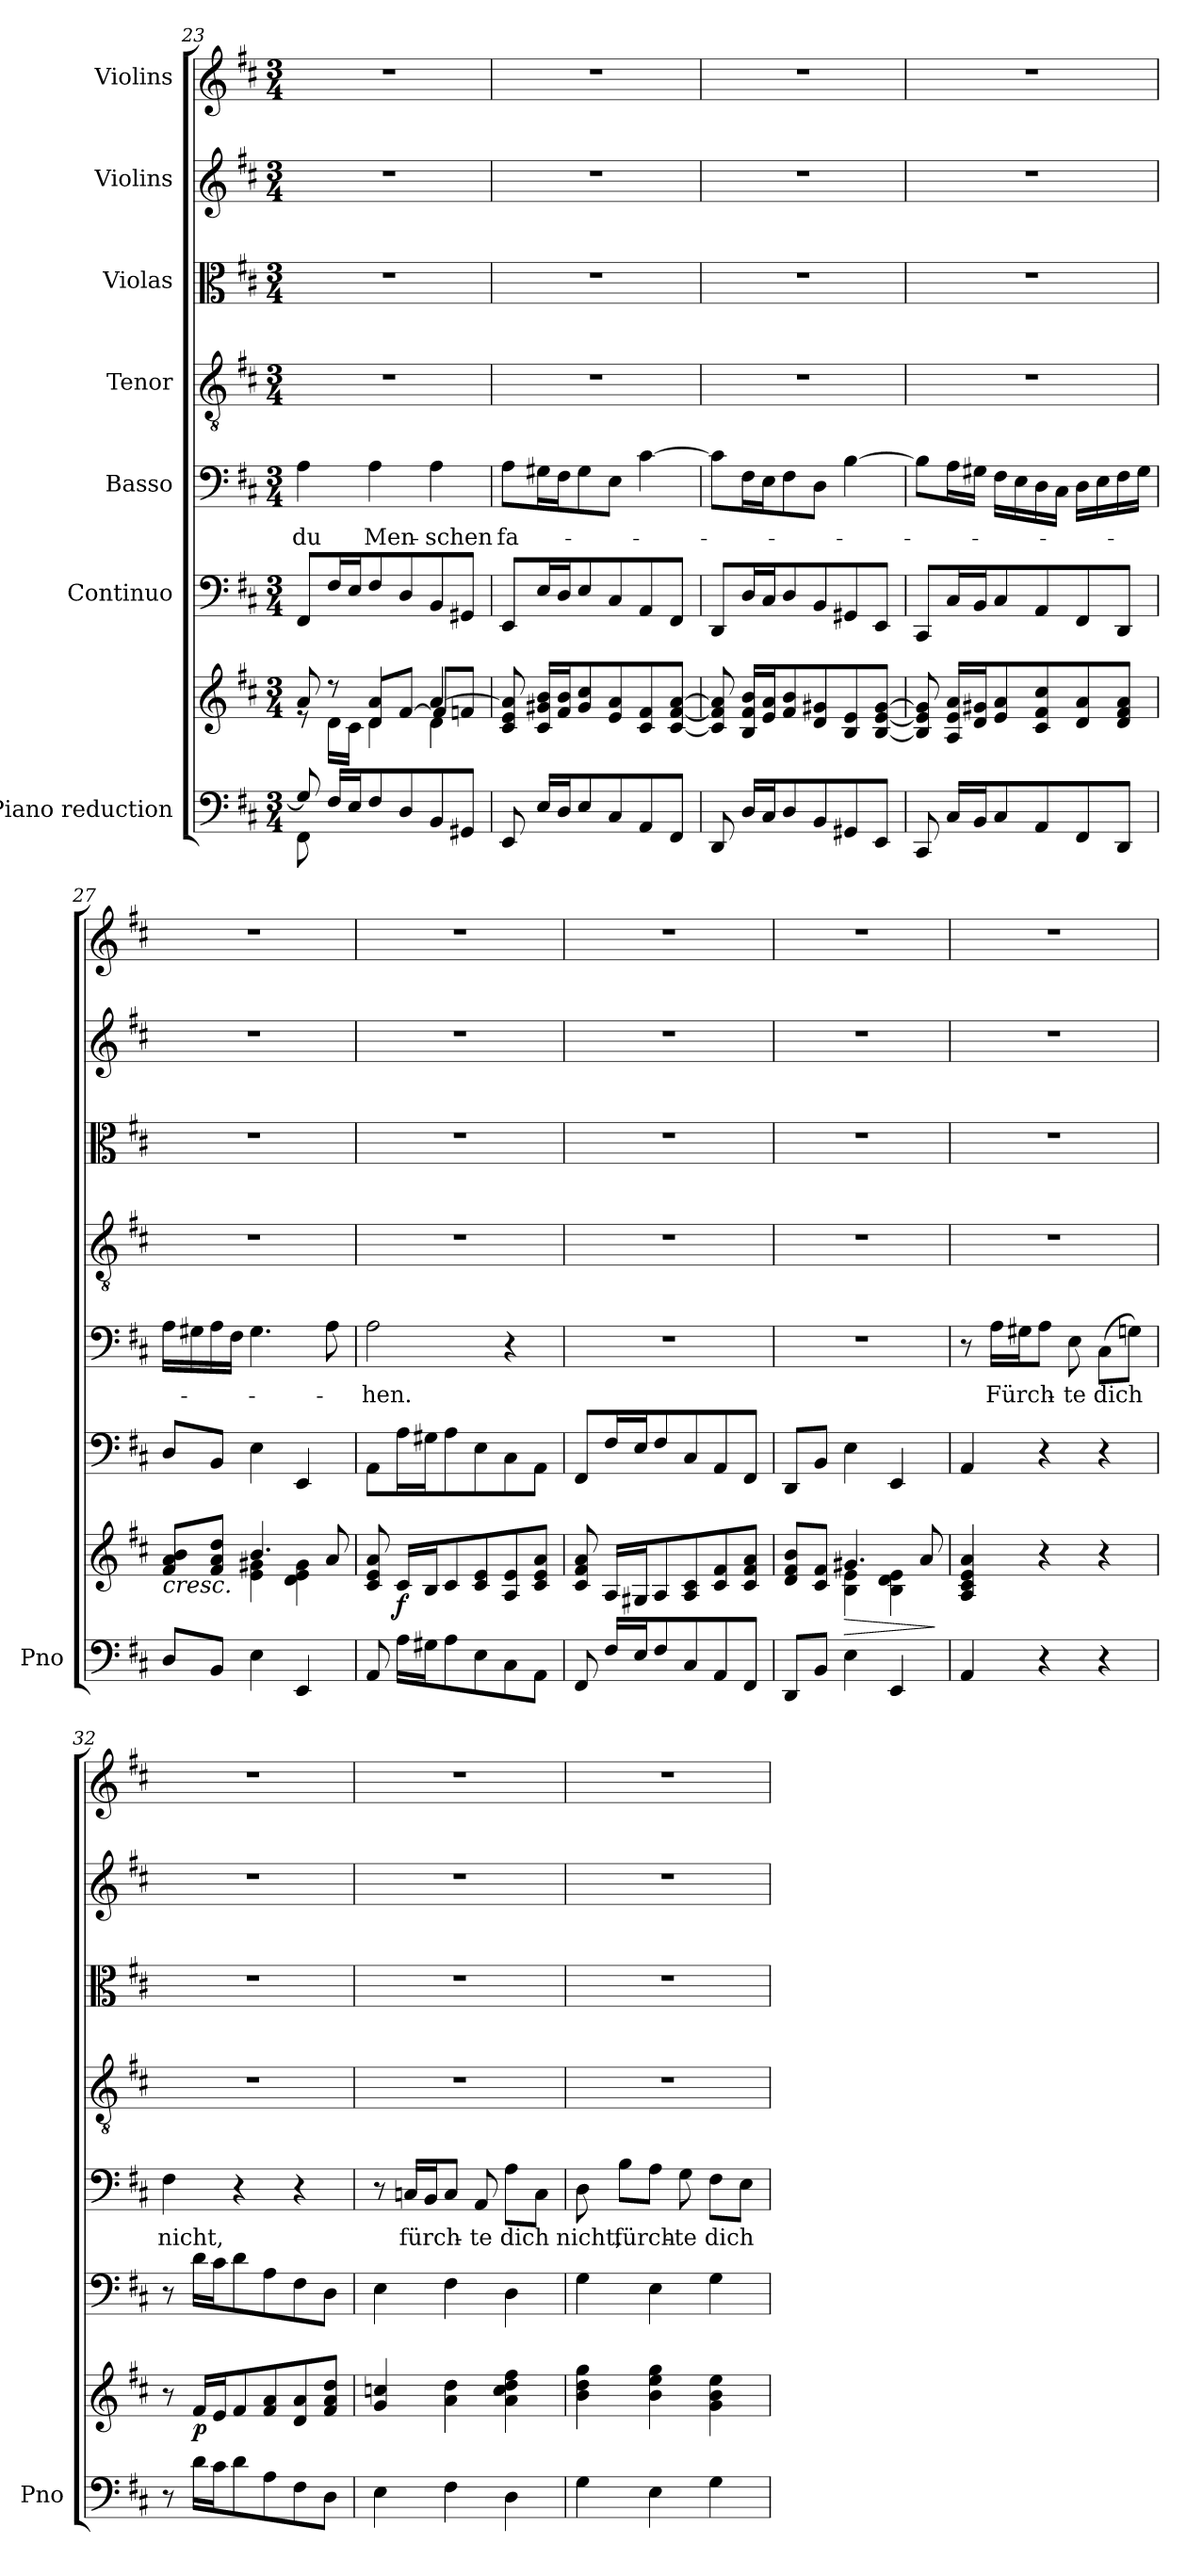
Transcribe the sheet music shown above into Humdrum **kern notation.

**kern	**kern	**dynam	**kern	**kern	**text	**kern	**kern	**kern	**kern
*part7	*part7	*part7	*part6	*part5	*part5	*part4	*part3	*part2	*part1
*staff8	*staff7	*staff7/8	*staff6	*staff5	*staff5	*staff4	*staff3	*staff2	*staff1
*I"Piano reduction	*	*	*I"Continuo	*I"Basso	*	*I"Tenor	*I"Violas	*I"Violins	*I"Violins
*I'Pno	*	*	*	*	*	*	*	*	*
*clefF4	*clefG2	*	*clefF4	*clefF4	*	*clefGv2	*clefC3	*clefG2	*clefG2
*k[f#c#]	*k[f#c#]	*	*k[f#c#]	*k[f#c#]	*	*k[f#c#]	*k[f#c#]	*k[f#c#]	*k[f#c#]
*M3/4	*M3/4	*	*M3/4	*M3/4	*	*M3/4	*M3/4	*M3/4	*M3/4
=23	=23	=23	=23	=23	=23	=23	=23	=23	=23
*^	*^	*	*	*	*	*	*	*	*
*	*	*	*^	*	*	*	*	*	*	*	*
!	!	!	!	!	!	!	!	!LO:LY:b	!	!	!	!
8G#/]	8FF#\	8a/	8re	8ryy	.	8FF#/L	4A\	du	2.r	2.r	2.r	2.r
2ryy	16F#/LL	8r	16d\LL	8ryy	.	16F#/L	.	.	.	.	.	.
.	16E/J	.	16c#\JJ	.	.	16E/J	.	.	.	.	.	.
!	!	!	!	!	!	!	!	!LO:LY:b	!	!	!	!
.	8F#/	4a/	4d\	8d/L	.	8F#/	4A\	Men-	.	.	.	.
.	8D/	.	.	[8f#/J	.	8D/	.	.	.	.	.	.
!	!	!	!	!	!	!	!	!LO:LY:b	!	!	!	!
.	8BB/	[4a/	4d\	8f#/L]	.	8BB/	4A\	-schen	.	.	.	.
8ryy	8GG#X/J	.	.	8fn/J	.	8GG#X/J	.	.	.	.	.	.
=24	=24	=24	=24	=24	=24	=24	=24	=24	=24	=24	=24	=24
!	!	!	!	!	!	!	!	!LO:LY:b	!	!	!	!
*v	*v	*	*	*	*	*	*	*	*	*	*	*
*	*v	*v	*v	*	*	*	*	*	*	*	*
8EE/	8c#/ 8e/ 8a/]	.	8EE/L	8A\L	fa-	2.r	2.r	2.r	2.r
16E/LL	16c#/ 16g#X/ 16b/LL	.	16E/L	16G#X\L	.	.	.	.	.
16D/J	16f#/ 16b/J	.	16D/J	16F#\J	.	.	.	.	.
8E/	8g#/ 8cc#/	.	8E/	8G#\	.	.	.	.	.
8C#/	8e/ 8a/	.	8C#/	8E\J	.	.	.	.	.
8AA/	8c#/ 8f#/	.	8AA/	[4c#\	.	.	.	.	.
8FF#/J	[8c#/ [8f#/ [8a/J	.	8FF#/J	.	.	.	.	.	.
!!LO:LB:g=z
=25	=25	=25	=25	=25	=25	=25	=25	=25	=25
8DD/	8c#/] 8f#/] 8a/]	.	8DD/L	8c#\L]	.	2.r	2.r	2.r	2.r
16D/LL	16B/ 16f#/ 16b/LL	.	16D/L	16F#\L	.	.	.	.	.
16C#/J	16e/ 16a/J	.	16C#/J	16E\J	.	.	.	.	.
8D/	8f#/ 8b/	.	8D/	8F#\	.	.	.	.	.
8BB/	8d/ 8g#X/	.	8BB/	8D\J	.	.	.	.	.
8GG#X/	8B/ 8e/	.	8GG#X/	[4B\	.	.	.	.	.
8EE/J	[8B/ [8e/ [8g#/J	.	8EE/J	.	.	.	.	.	.
=26	=26	=26	=26	=26	=26	=26	=26	=26	=26
8CC#/	8B/] 8e/] 8g#/]	.	8CC#/L	8B\L]	.	2.r	2.r	2.r	2.r
16C#/LL	16A/ 16e/ 16a/LL	.	16C#/L	16A\L	.	.	.	.	.
16BB/J	16d/ 16g#X/J	.	16BB/J	16G#X\JJ	.	.	.	.	.
8C#/	8e/ 8a/	.	8C#/	16F#\LL	.	.	.	.	.
.	.	.	.	16E\	.	.	.	.	.
8AA/	8c#/ 8f#/ 8cc#/	.	8AA/	16D\	.	.	.	.	.
.	.	.	.	16C#\JJ	.	.	.	.	.
8FF#/	8d/ 8a/	.	8FF#/	16D\LL	.	.	.	.	.
.	.	.	.	16E\	.	.	.	.	.
8DD/J	8d/ 8f#/ 8a/J	.	8DD/J	16F#\	.	.	.	.	.
.	.	.	.	16G#\JJ	.	.	.	.	.
=27	=27	=27	=27	=27	=27	=27	=27	=27	=27
*	*^	*	*	*	*	*	*	*	*
!	!LO:TX:b:i:t=cresc.	!	!	!	!	!	!	!	!	!
8D/L	8f#/ 8a/ 8b/L	4ryy	.	8D/L	16A\LL	.	2.r	2.r	2.r	2.r
.	.	.	.	.	16G#X\	.	.	.	.	.
8BB/J	8f#/ 8a/ 8dd/J	.	.	8BB/J	16A\	.	.	.	.	.
.	.	.	.	.	16F#\JJ	.	.	.	.	.
4E\	4.b/	4e\ 4g#X\	.	4E\	4.G#\	.	.	.	.	.
4EE/	.	4d\ 4e\ 4g#\	.	4EE/	.	.	.	.	.	.
.	8a/	.	.	.	8A\	.	.	.	.	.
*	*v	*v	*	*	*	*	*	*	*	*
=28	=28	=28	=28	=28	=28	=28	=28	=28	=28
!	!	!	!	!	!LO:LY:b	!	!	!	!
8AA/	8c#/ 8e/ 8a/	.	8AA\L	2A\	hen.	2.r	2.r	2.r	2.r
!	!	!LO:DY:b	!	!	!	!	!	!	!
16A\LL	16c#/LL	f	16A\L	.	.	.	.	.	.
16G#X\J	16B/J	.	16G#X\J	.	.	.	.	.	.
8A\	8c#/	.	8A\	.	.	.	.	.	.
8E\	8c#/ 8e/	.	8E\	.	.	.	.	.	.
8C#\	8A/ 8e/	.	8C#\	4r	.	.	.	.	.
8AA\J	8c#/ 8e/ 8a/J	.	8AA\J	.	.	.	.	.	.
=29	=29	=29	=29	=29	=29	=29	=29	=29	=29
8FF#/	8c#/ 8f#/ 8a/	.	8FF#/L	2.r	.	2.r	2.r	2.r	2.r
16F#/LL	16A/LL	.	16F#/L	.	.	.	.	.	.
16E/J	16G#X/J	.	16E/J	.	.	.	.	.	.
8F#/	8A/	.	8F#/	.	.	.	.	.	.
8C#/	8A/ 8c#/	.	8C#/	.	.	.	.	.	.
8AA/	8c#/ 8f#/	.	8AA/	.	.	.	.	.	.
8FF#/J	8c#/ 8f#/ 8a/J	.	8FF#/J	.	.	.	.	.	.
!!LO:LB:g=z
=30	=30	=30	=30	=30	=30	=30	=30	=30	=30
*	*^	*	*	*	*	*	*	*	*
8DD/L	8d/ 8f#/ 8b/L	4ryy	.	8DD/L	2.r	.	2.r	2.r	2.r	2.r
8BB/J	8c#/ 8f#/J	.	.	8BB/J	.	.	.	.	.	.
!	!	!	!LO:HP:b	!	!	!	!	!	!	!
4E\	4.g#X/	4B\ 4e\	>	4E\	.	.	.	.	.	.
4EE/	.	4B\ 4d\ 4e\	.	4EE/	.	.	.	.	.	.
.	8a/	.	.	.	.	.	.	.	.	.
*	*v	*v	*	*	*	*	*	*	*	*
.	.	]	.	.	.	.	.	.	.
=31	=31	=31	=31	=31	=31	=31	=31	=31	=31
4AA/	4A/ 4c#/ 4e/ 4a/	.	4AA/	8r	.	2.r	2.r	2.r	2.r
!	!	!	!	!	!LO:LY:b	!	!	!	!
.	.	.	.	16A\LL	Fürch-	.	.	.	.
.	.	.	.	16G#X\J	.	.	.	.	.
4r	4r	.	4r	8A\J	.	.	.	.	.
!	!	!	!	!	!LO:LY:b	!	!	!	!
.	.	.	.	8E\	-te	.	.	.	.
!	!	!	!	!	!LO:LY:b	!	!	!	!
4r	4r	.	4r	(>8C#\L	dich	.	.	.	.
.	.	.	.	8Gn\J)	.	.	.	.	.
=32	=32	=32	=32	=32	=32	=32	=32	=32	=32
!	!	!	!	!	!LO:LY:b	!	!	!	!
8r	8r	.	8r	4F#\	nicht,	2.r	2.r	2.r	2.r
!	!	!LO:DY:b	!	!	!	!	!	!	!
16d\LL	16f#/LL	p	16d\LL	.	.	.	.	.	.
16c#\J	16e/J	.	16c#\J	.	.	.	.	.	.
8d\	8f#/	.	8d\	4r	.	.	.	.	.
8A\	8f#/ 8a/	.	8A\	.	.	.	.	.	.
8F#\	8d/ 8a/	.	8F#\	4r	.	.	.	.	.
8D\J	8f#/ 8a/ 8dd/J	.	8D\J	.	.	.	.	.	.
=33	=33	=33	=33	=33	=33	=33	=33	=33	=33
4E\	4g/ 4ccn/	.	4E\	8r	.	2.r	2.r	2.r	2.r
!	!	!	!	!	!LO:LY:b	!	!	!	!
.	.	.	.	16Cn/LL	fürch-	.	.	.	.
.	.	.	.	16BB/J	.	.	.	.	.
4F#\	4a\ 4dd\	.	4F#\	8C/J	.	.	.	.	.
!	!	!	!	!	!LO:LY:b	!	!	!	!
.	.	.	.	8AA/	-te	.	.	.	.
!	!	!	!	!	!LO:LY:b	!	!	!	!
4D\	4a\ 4cc\ 4dd\ 4ff#\	.	4D\	8A\L	dich	.	.	.	.
.	.	.	.	8C\J	.	.	.	.	.
=34	=34	=34	=34	=34	=34	=34	=34	=34	=34
!	!	!	!	!	!LO:LY:b	!	!	!	!
4G\	4b\ 4dd\ 4gg\	.	4G\	8D\	nicht,	2.r	2.r	2.r	2.r
!	!	!	!	!	!LO:LY:b	!	!	!	!
.	.	.	.	8B\L	fürch-	.	.	.	.
4E\	4b\ 4ee\ 4gg\	.	4E\	8A\J	.	.	.	.	.
!	!	!	!	!	!LO:LY:b	!	!	!	!
.	.	.	.	8G\	-te	.	.	.	.
!	!	!	!	!	!LO:LY:b	!	!	!	!
4G\	4g\ 4b\ 4ee\	.	4G\	8F#\L	dich	.	.	.	.
.	.	.	.	8E\J	.	.	.	.	.
=	=	=	=	=	=	=	=	=	=
*-	*-	*-	*-	*-	*-	*-	*-	*-	*-
